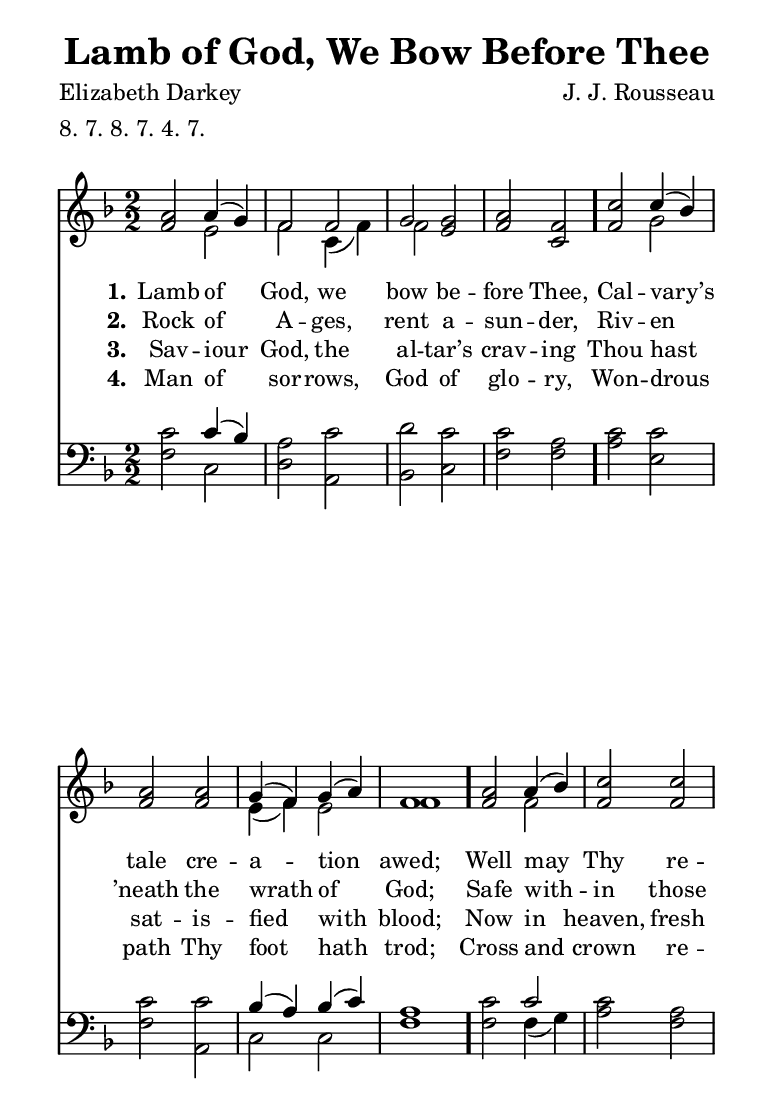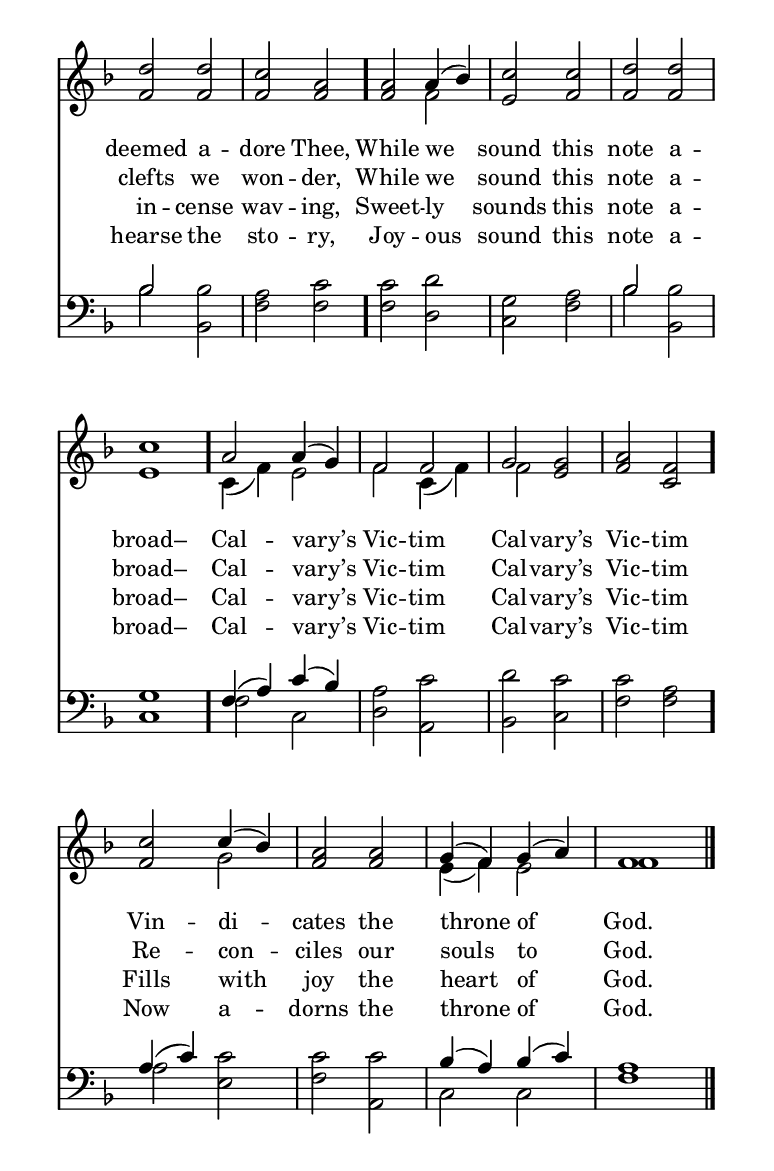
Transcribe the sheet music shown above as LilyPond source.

\include "common/global.ily"
\paper {
  \include "common/paper.ily"
  system-count = #(cond (is-eogsized 4) (#t #f))
}

\header{
  hymnnumber = "172"
  title = "Lamb of God, We Bow Before Thee"
  tunename = "Rousseau"
  meter = "8. 7. 8. 7. 4. 7."
  poet = "Elizabeth Darkey"
  composer = "J. J. Rousseau"
  %copyright = ""
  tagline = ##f
}

global = {
  \include "common/overrides.ily"
  \override Staff.TimeSignature.style = #'numbered
  \time 2/2
  \override Score.MetronomeMark.transparent = ##t % hide all fermata changes too
  \tempo 2=80
  \key f \major
  \autoBeamOff
}

notesSoprano = {
\global
\relative c'' {

  a2 a4( g) | f2 f | g g | a f |
  c'2 c4( bes) | a2 a | g4( f) g( a) | f1
  a2 a4( bes) | c2 c | d d | c a |
  a2 a4( bes) | c2 c | d d | c1 |
  a2 a4( g) | f2 f | g g | a f |
  c'2 c4( bes) | a2 a | g4( f) g( a) | f1

  \bar "|."

}
}

notesAlto = {
\global
\relative e' {

  f2 e | f c4( f) | f2 e | f c |
  f2 g | f f | e4( f) e2 | f1 |
  f2 f | f f | f f | f f |
  f2 f | e f | f f | e1 |
  c4( f) e2 | f c4( f) | f2 e | f c |
  f2 g | f f | e4( f) e2 | f1 |

}
}

notesTenor = {
\global
\relative a {

  c2 c4( bes) | a2 c | d c | c a |
  c2 c | c c | bes4( a) bes( c) | a1 |
  c2 c | c a | bes bes | a c |
  c2 d | g, a | bes bes | g1 |
  f4( a) c4( bes) | a2 c | d c | c a |
  a4( c) c2 | c c | bes4( a) bes( c) | a1 |

}
}

notesBass = {
\global
\relative f {

  f2 c | d a | bes c | f f |
  a2 e | f a, | c c | f1 |
  f2 f4( g) | a2 f | bes bes, | f' f |
  f2 d | c f | bes bes, | c1 |
  f2 c | d a | bes c | f f |
  a2 e | f a, | c c | f1 |

}
}

wordsA = \lyricmode {
\set stanza = "1."

Lamb of God, we bow be -- fore Thee, \bar "."
Cal -- vary’s tale cre -- a -- tion awed; \bar "."
Well may Thy re -- deemed a -- dore Thee, \bar "."
While we sound this note a -- broad– \bar "."
Cal -- vary’s Vic -- tim
%{HIDE>%} Cal -- vary’s Vic -- tim %{<HIDE%} \bar "."
Vin -- di -- cates the throne of God. \bar "."

}

wordsB = \lyricmode {
\set stanza = "2."

Rock of A -- ges, rent a -- sun -- der,
Riv -- en ’neath the wrath of God;
Safe with -- in those clefts we won -- der,
While we sound this note a -- broad–
Cal -- vary’s Vic -- tim
%{HIDE>%} Cal -- vary’s Vic -- tim %{<HIDE%}
Re -- con -- ciles our souls to God.

}

wordsC = \lyricmode {
\set stanza = "3."

Sav -- iour God, the al -- tar’s crav -- ing
Thou hast sat -- is -- fied with blood;
Now in heaven, fresh in -- cense wav -- ing,
Sweet -- ly sounds this note a -- broad–
Cal -- vary’s Vic -- tim
%{HIDE>%} Cal -- vary’s Vic -- tim %{<HIDE%}
Fills with joy the heart of God.

}

wordsD = \lyricmode {
\set stanza = "4."

Man of sor -- rows, God of glo -- ry,
Won -- drous path Thy foot hath trod;
Cross and crown re -- hearse the sto -- ry,
Joy -- ous sound this note a -- broad–
Cal -- vary’s Vic -- tim
%{HIDE>%} Cal -- vary’s Vic -- tim %{<HIDE%}
Now a -- dorns the throne of God.

}

\score {
  \context ChoirStaff <<
    \context Staff = upper <<
      \set Staff.autoBeaming = ##f
      \set ChoirStaff.systemStartDelimiter = #'SystemStartBar
      \set ChoirStaff.printPartCombineTexts = ##f
      \partcombine #'(2 . 9) \notesSoprano \notesAlto
      \context NullVoice = sopranos { \voiceOne << \notesSoprano >> }
      \context NullVoice = altos { \voiceTwo << \notesAlto >> }
      \context Lyrics = one   \lyricsto sopranos \wordsA
      \context Lyrics = two   \lyricsto sopranos \wordsB
      \context Lyrics = three \lyricsto sopranos \wordsC
      \context Lyrics = four  \lyricsto sopranos \wordsD
    >>
    \context Staff = men <<
      \set Staff.autoBeaming = ##f
      \clef bass
      \set ChoirStaff.printPartCombineTexts = ##f
      \partcombine #'(2 . 9) \notesTenor \notesBass
      \context NullVoice = tenors { \voiceOne << \notesTenor >> }
      \context NullVoice = basses { \voiceTwo << \notesBass >> }
    >>
  >>
  \layout {
    \include "common/layout.ily"
  }
  \midi{
    \include "common/midi.ily"
  }
}

\version "2.19.49"  % necessary for upgrading to future LilyPond versions.

% vi:set et ts=2 sw=2 ai nocindent syntax=lilypond:
